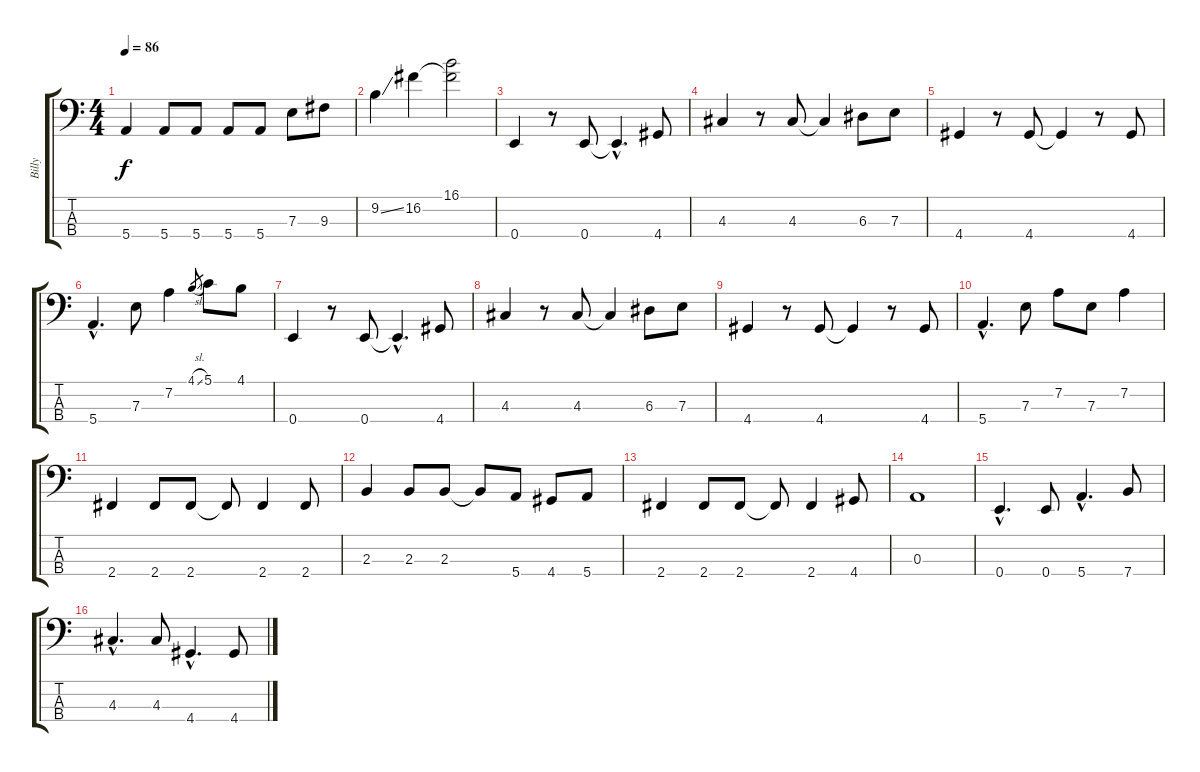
\track ("Billy" "Billy") {instrument electricbassfinger}
\staff {score tabs}
\tuning (G2 D2 A1 E1) {hide}
\ts (4 4)
\tempo 86
\clef f4
\ks c
5.4.4{dy f} 5.4.8 5.4.8 5.4.8 5.4.8 7.3.8 9.3.8 |
9.2{ss}.4 16.2.4 (16.1 16.2{t}).2 |
0.4.4 r.8 0.4.8 0.4{hac t}.4{d} 4.4.8 |
4.3.4 r.8 4.3.8 4.3{t}.4 6.3.8 7.3.8 |
4.4.4 r.8 4.4.8 4.4{t}.4 r.8 4.4.8 |
5.4{hac}.4{d} 7.3.8 7.2.4 4.1{sl}.8{gr} 5.1.8 4.1.8 |
0.4.4 r.8 0.4.8 0.4{hac t}.4{d} 4.4.8 |
4.3.4 r.8 4.3.8 4.3{t}.4 6.3.8 7.3.8 |
4.4.4 r.8 4.4.8 4.4{t}.4 r.8 4.4.8 |
5.4{hac}.4{d} 7.3.8 7.2.8 7.3.8 7.2.4 |
2.4.4 2.4.8 2.4.8 2.4{t}.8 2.4.4 2.4.8 |
2.3.4 2.3.8 2.3.8 2.3{t}.8 5.4.8 4.4.8 5.4.8 |
2.4.4 2.4.8 2.4.8 2.4{t}.8 2.4.4 4.4.8 |
0.3.1 |
0.4{hac}.4{d} 0.4.8 5.4{hac}.4{d} 7.4.8 |
4.3{hac}.4{d} 4.3.8 4.4{hac}.4{d} 4.4.8
